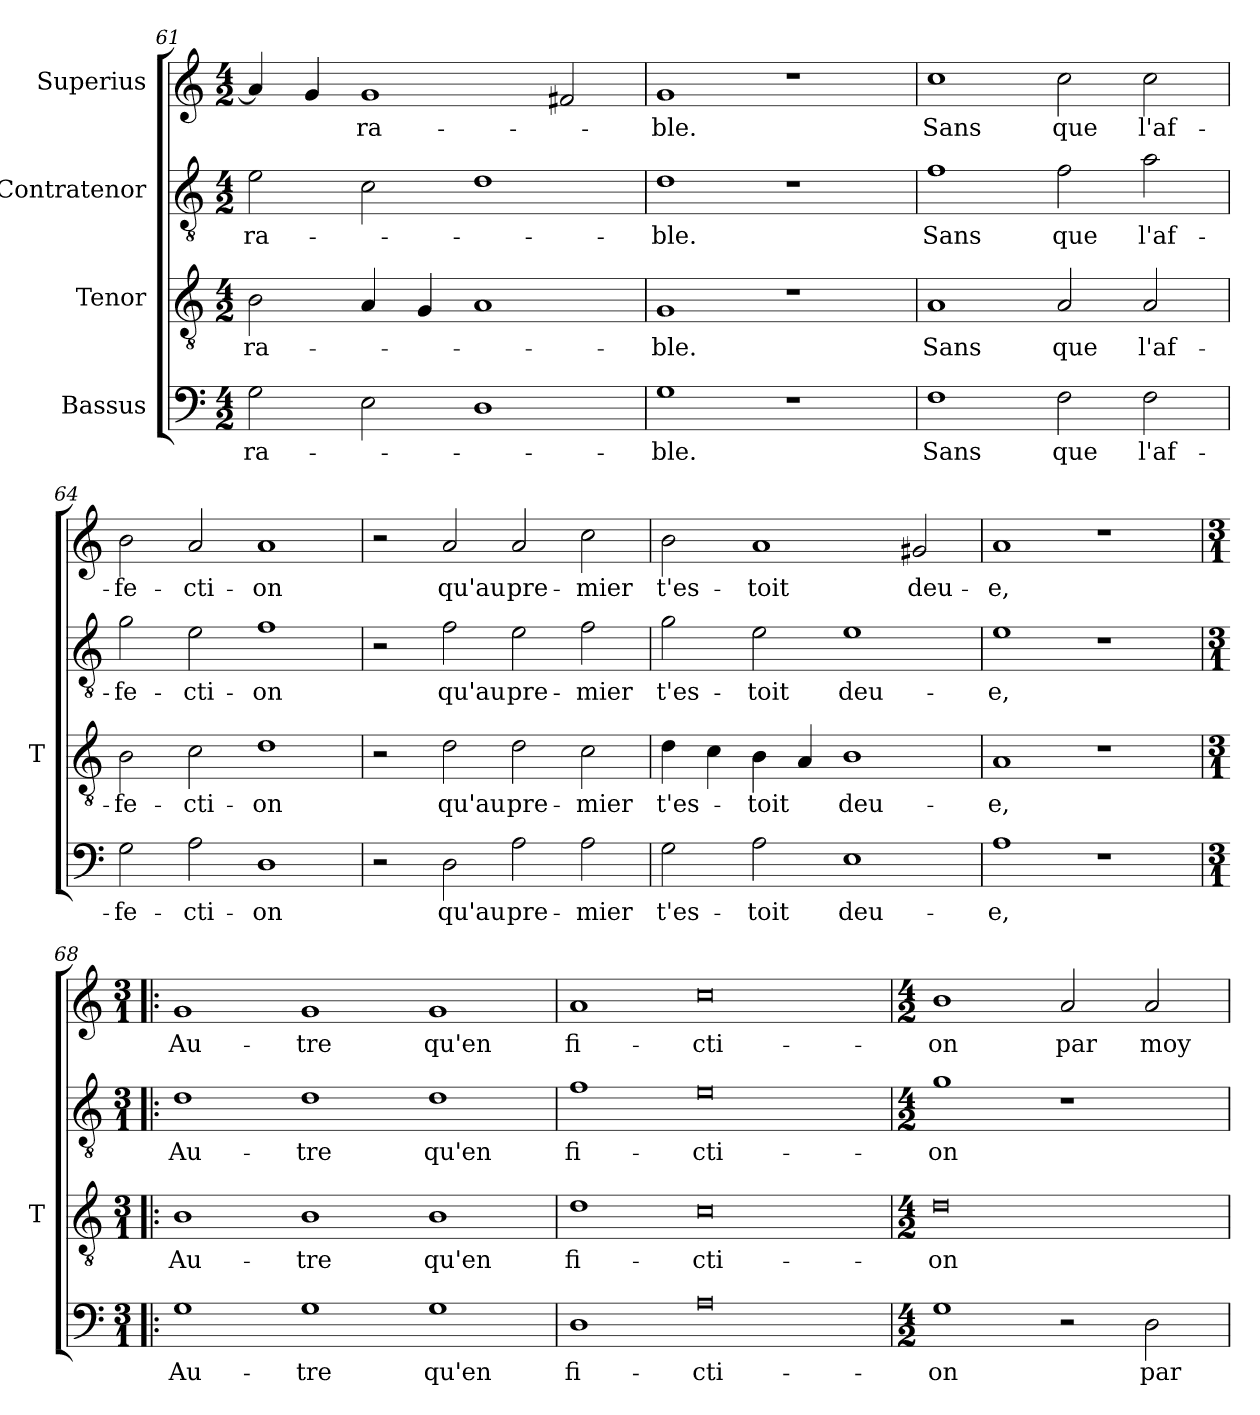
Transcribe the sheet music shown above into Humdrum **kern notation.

**kern	**text	**kern	**text	**kern	**text	**kern	**text
*part4	*part4	*part3	*part3	*part2	*part2	*part1	*part1
*staff4	*staff4	*staff3	*staff3	*staff2	*staff2	*staff1	*staff1
*I"Bassus	*	*I"Tenor	*	*I"Contratenor	*	*I"Superius	*
*	*	*I'T	*	*	*	*	*
*clefF4	*	*clefGv2	*	*clefGv2	*	*clefG2	*
*k[]	*	*k[]	*	*k[]	*	*k[]	*
*M4/2	*	*M4/2	*	*M4/2	*	*M4/2	*
=61	=61	=61	=61	=61	=61	=61	=61
2G	ra-	2B	ra-	2e	ra-	4a]	.
.	.	.	.	.	.	4g	.
2E	.	4A	.	2c	.	1g	ra-
.	.	4G	.	.	.	.	.
1D	.	1A	.	1d	.	.	.
.	.	.	.	.	.	2f#X	.
=62	=62	=62	=62	=62	=62	=62	=62
1G	-ble.	1G	-ble.	1d	-ble.	1g	-ble.
1r	.	1r	.	1r	.	1r	.
=63	=63	=63	=63	=63	=63	=63	=63
1F	-Sans	1A	-Sans	1f	-Sans	1cc	-Sans
2F	-que	2A	-que	2f	-que	2cc	-que
2F	l'af-	2A	l'af-	2a	l'af-	2cc	l'af-
=64	=64	=64	=64	=64	=64	=64	=64
2G	fe-	2B	fe-	2g	fe-	2b	fe-
2A	cti-	2c	cti-	2e	cti-	2a	cti-
1D	-on	1d	-on	1f	-on	1a	-on
=65	=65	=65	=65	=65	=65	=65	=65
2r	.	2r	.	2r	.	2r	.
2D	-qu'au	2d	-qu'au	2f	-qu'au	2a	-qu'au
2A	pre-	2d	pre-	2e	pre-	2a	pre-
2A	-mier	2c	-mier	2f	-mier	2cc	-mier
=66	=66	=66	=66	=66	=66	=66	=66
2G	t'es-	4d	t'es-	2g	t'es-	2b	t'es-
.	.	4c	.	.	.	.	.
2A	-toit	4B	-toit	2e	-toit	1a	-toit
.	.	4A	.	.	.	.	.
1E	deu-	1B	deu-	1e	deu-	.	.
.	.	.	.	.	.	2g#X	deu-
=67	=67	=67	=67	=67	=67	=67	=67
1A	-e,	1A	-e,	1e	-e,	1a	-e,
1r	.	1r	.	1r	.	1r	.
=68!|:	=68!|:	=68!|:	=68!|:	=68!|:	=68!|:	=68!|:	=68!|:
*M3/1	*	*M3/1	*	*M3/1	*	*M3/1	*
1G	Au-	1B	Au-	1d	Au-	1g	Au-
1G	-tre	1B	-tre	1d	-tre	1g	-tre
1G	-qu'en	1B	-qu'en	1d	-qu'en	1g	-qu'en
=69	=69	=69	=69	=69	=69	=69	=69
1D	fi-	1d	fi-	1f	fi-	1a	fi-
0A	cti-	0c	cti-	0e	cti-	0cc	cti-
=70	=70	=70	=70	=70	=70	=70	=70
*M4/2	*	*M4/2	*	*M4/2	*	*M4/2	*
1G	-on	0d	-on	1g	-on	1b	-on
2r	.	.	.	1r	.	2a	-par
2D	-par	.	.	.	.	2a	-moy
=	=	=	=	=	=	=	=
*-	*-	*-	*-	*-	*-	*-	*-
